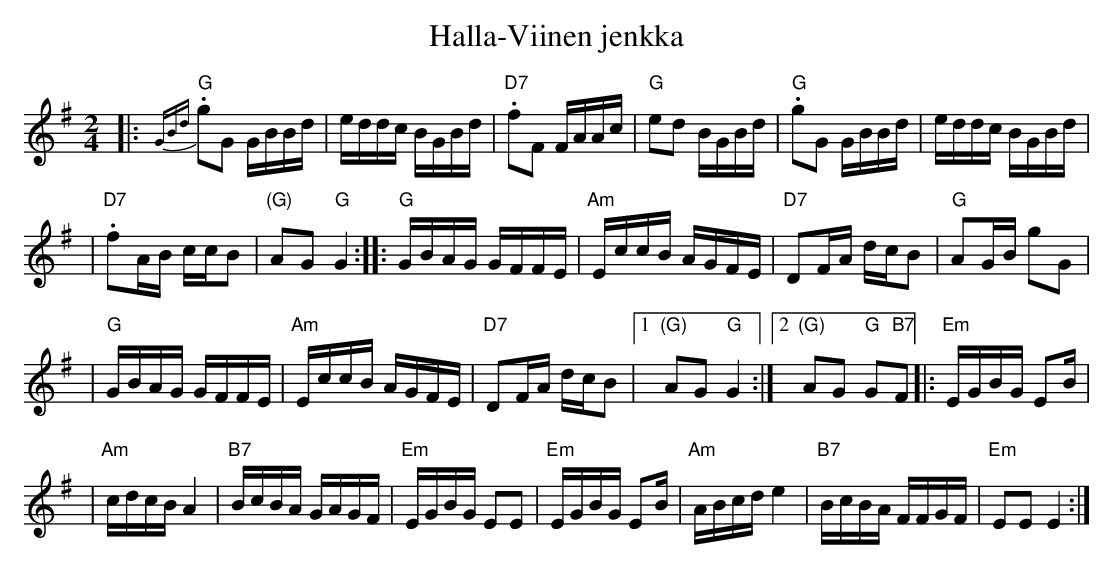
X:1
T: Halla-Viinen jenkka
M: 2/4
L: 1/16
K: G
|: "G"{GBd}.g2G2 GBBd | eddc BGBd | "D7".f2F2 FAAc \
| "G"e2d2 BGBd |  "G".g2G2 GBBd | eddc BGBd |
| "D7".f2AB ccB2 | "(G)"A2G2 "G"G4 :: "G"GBAG GFFE | "Am"EccB AGFE \
| "D7"D2FA dcB2 | "G"A2GB g2G2 |
|  "G"GBAG GFFE | "Am"EccB AGFE | "D7"D2FA dcB2 \
|1 "(G)"A2G2 "G"G4 :|2 "(G)"A2G2 "G"G2"B7"F2 |: "Em"EGBG E2B |
| "Am"cdcB A4 | "B7"BcBA GAGF | "Em"EGBG E2E2 \
| "Em"EGBG E2B | "Am"ABcd e4 | "B7"BcBA FFGF | "Em"E2E2 E4 :|
